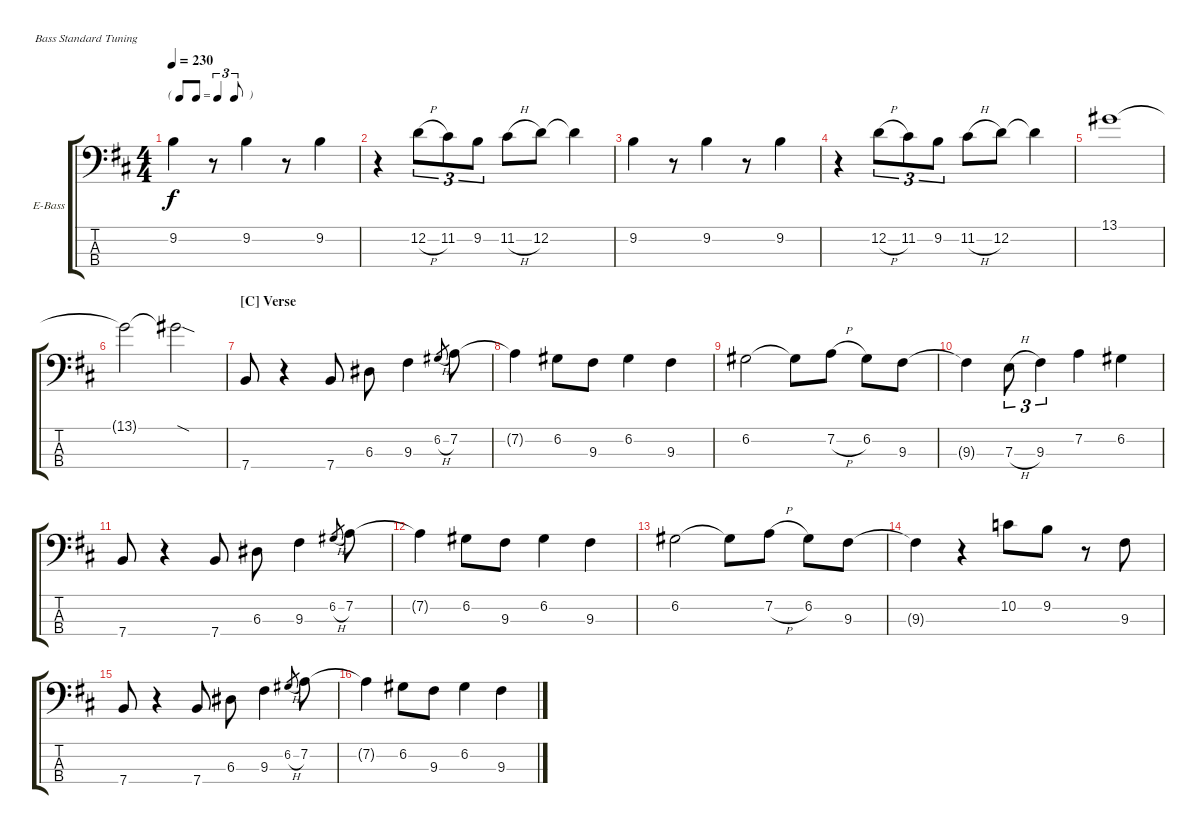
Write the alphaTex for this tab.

\defaultSystemsLayout 4
\bracketExtendMode groupsimilarinstruments
\firstSystemTrackNameOrientation horizontal
\otherSystemsTrackNameOrientation horizontal
\track ("Electric Bass" "E-Bass") {multiBarRest instrument electricbassfinger}
\staff {score tabs}
\tuning (G2 D2 A1 E1)
\ts (4 4)
\tf triplet8th
\tempo 230
\clef f4
\ks bminor
9.2.4{dy f} r.8 9.2.4 r.8 9.2.4 |
r.4 12.2{h}.8{tu (3 2)} 11.2.8{tu (3 2)} 9.2.8{tu (3 2)} 11.2{h}.8 12.2.8 12.2{t}.4 |
9.2.4 r.8 9.2.4 r.8 9.2.4 |
r.4 12.2{h}.8{tu (3 2)} 11.2.8{tu (3 2)} 9.2.8{tu (3 2)} 11.2{h}.8 12.2.8 12.2{t}.4 |
13.1.1 |
13.1{t}.2 13.1{sod t}.2 |
\section ("C" "Verse")
7.4.8 r.4 7.4.8 6.3.8 9.3.4 6.2{h}.8{gr} 7.2.8 |
7.2{t}.4 6.2.8 9.3.8 6.2.4 9.3.4 |
6.2.2 6.2{t}.8 7.2{h}.8 6.2.8 9.3.8 |
9.3{t}.4 7.3{h}.8{tu (3 2)} 9.3.4{tu (3 2)} 7.2.4 6.2.4 |
7.4.8 r.4 7.4.8 6.3.8 9.3.4 6.2{h}.8{gr} 7.2.8 |
7.2{t}.4 6.2.8 9.3.8 6.2.4 9.3.4 |
6.2.2 6.2{t}.8 7.2{h}.8 6.2.8 9.3.8 |
9.3{t}.4 r.4 10.2.8 9.2.8 r.8 9.3.8 |
7.4.8 r.4 7.4.8 6.3.8 9.3.4 6.2{h}.8{gr} 7.2.8 |
7.2{t}.4 6.2.8 9.3.8 6.2.4 9.3.4
